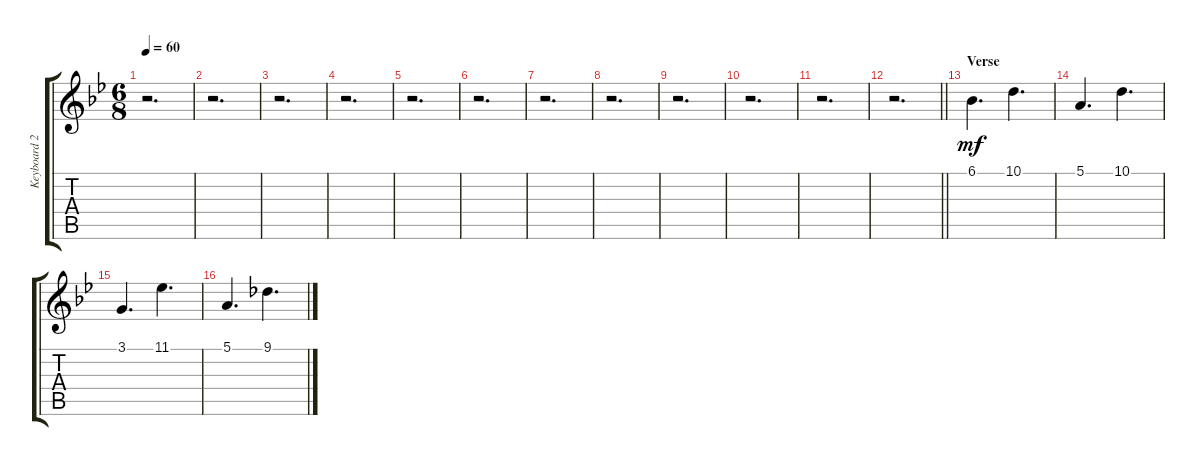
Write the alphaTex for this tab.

\track ("Keyboard 2 (strings)" "Keyboard 2") {instrument synthstrings1}
\staff {score tabs}
\tuning (E4 B3 G3 D3 A2 E2) {hide}
\ts (6 8)
\tempo 60
\clef g2
\ks bb
r.2{d dy mf} |
r.2{d} |
r.2{d} |
r.2{d} |
r.2{d} |
r.2{d} |
r.2{d} |
r.2{d} |
r.2{d} |
r.2{d} |
r.2{d} |
\barLineRight lightlight
r.2{d} |
\section ("" "Verse")
6.1.4{d} 10.1.4{d} |
5.1.4{d} 10.1.4{d} |
3.1.4{d} 11.1.4{d} |
5.1.4{d} 9.1.4{d}
